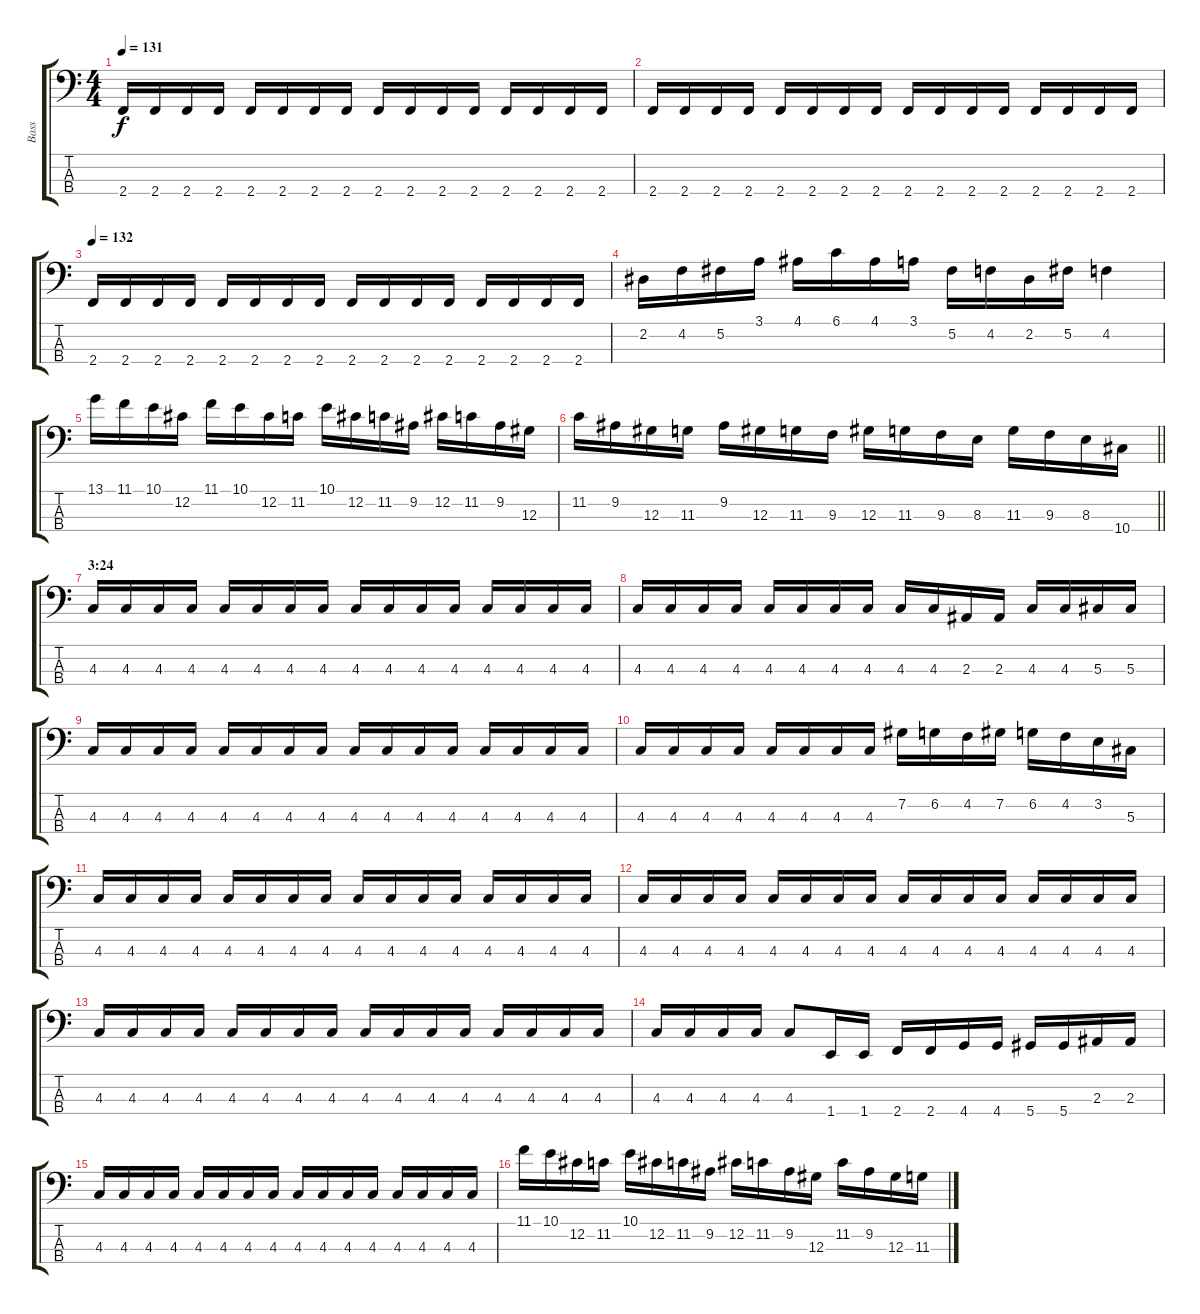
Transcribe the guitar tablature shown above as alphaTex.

\track ("Bass" "Bass") {instrument electricbassfinger}
\staff {score tabs}
\tuning (Gb2 Db2 Ab1 Eb1) {hide}
\ts (4 4)
\tempo 131
\clef f4
\ks c
2.4.16{dy f} 2.4.16 2.4.16 2.4.16 2.4.16 2.4.16 2.4.16 2.4.16 2.4.16 2.4.16 2.4.16 2.4.16 2.4.16 2.4.16 2.4.16 2.4.16 |
2.4.16 2.4.16 2.4.16 2.4.16 2.4.16 2.4.16 2.4.16 2.4.16 2.4.16 2.4.16 2.4.16 2.4.16 2.4.16 2.4.16 2.4.16 2.4.16 |
\tempo 132
2.4.16 2.4.16 2.4.16 2.4.16 2.4.16 2.4.16 2.4.16 2.4.16 2.4.16 2.4.16 2.4.16 2.4.16 2.4.16 2.4.16 2.4.16 2.4.16 |
2.2.16 4.2.16 5.2.16 3.1.16 4.1.16 6.1.16 4.1.16 3.1.16 5.2.16 4.2.16 2.2.16 5.2.16 4.2.4 |
13.1.16 11.1.16 10.1.16 12.2.16 11.1.16 10.1.16 12.2.16 11.2.16 10.1.16 12.2.16 11.2.16 9.2.16 12.2.16 11.2.16 9.2.16 12.3.16 |
\barLineRight lightlight
11.2.16 9.2.16 12.3.16 11.3.16 9.2.16 12.3.16 11.3.16 9.3.16 12.3.16 11.3.16 9.3.16 8.3.16 11.3.16 9.3.16 8.3.16 10.4.16 |
\section ("" "3:24")
4.3.16 4.3.16 4.3.16 4.3.16 4.3.16 4.3.16 4.3.16 4.3.16 4.3.16 4.3.16 4.3.16 4.3.16 4.3.16 4.3.16 4.3.16 4.3.16 |
4.3.16 4.3.16 4.3.16 4.3.16 4.3.16 4.3.16 4.3.16 4.3.16 4.3.16 4.3.16 2.3.16 2.3.16 4.3.16 4.3.16 5.3.16 5.3.16 |
4.3.16 4.3.16 4.3.16 4.3.16 4.3.16 4.3.16 4.3.16 4.3.16 4.3.16 4.3.16 4.3.16 4.3.16 4.3.16 4.3.16 4.3.16 4.3.16 |
4.3.16 4.3.16 4.3.16 4.3.16 4.3.16 4.3.16 4.3.16 4.3.16 7.2.16 6.2.16 4.2.16 7.2.16 6.2.16 4.2.16 3.2.16 5.3.16 |
4.3.16 4.3.16 4.3.16 4.3.16 4.3.16 4.3.16 4.3.16 4.3.16 4.3.16 4.3.16 4.3.16 4.3.16 4.3.16 4.3.16 4.3.16 4.3.16 |
4.3.16 4.3.16 4.3.16 4.3.16 4.3.16 4.3.16 4.3.16 4.3.16 4.3.16 4.3.16 4.3.16 4.3.16 4.3.16 4.3.16 4.3.16 4.3.16 |
4.3.16 4.3.16 4.3.16 4.3.16 4.3.16 4.3.16 4.3.16 4.3.16 4.3.16 4.3.16 4.3.16 4.3.16 4.3.16 4.3.16 4.3.16 4.3.16 |
4.3.16 4.3.16 4.3.16 4.3.16 4.3.8 1.4.16 1.4.16 2.4.16 2.4.16 4.4.16 4.4.16 5.4.16 5.4.16 2.3.16 2.3.16 |
4.3.16 4.3.16 4.3.16 4.3.16 4.3.16 4.3.16 4.3.16 4.3.16 4.3.16 4.3.16 4.3.16 4.3.16 4.3.16 4.3.16 4.3.16 4.3.16 |
11.1.16 10.1.16 12.2.16 11.2.16 10.1.16 12.2.16 11.2.16 9.2.16 12.2.16 11.2.16 9.2.16 12.3.16 11.2.16 9.2.16 12.3.16 11.3.16
